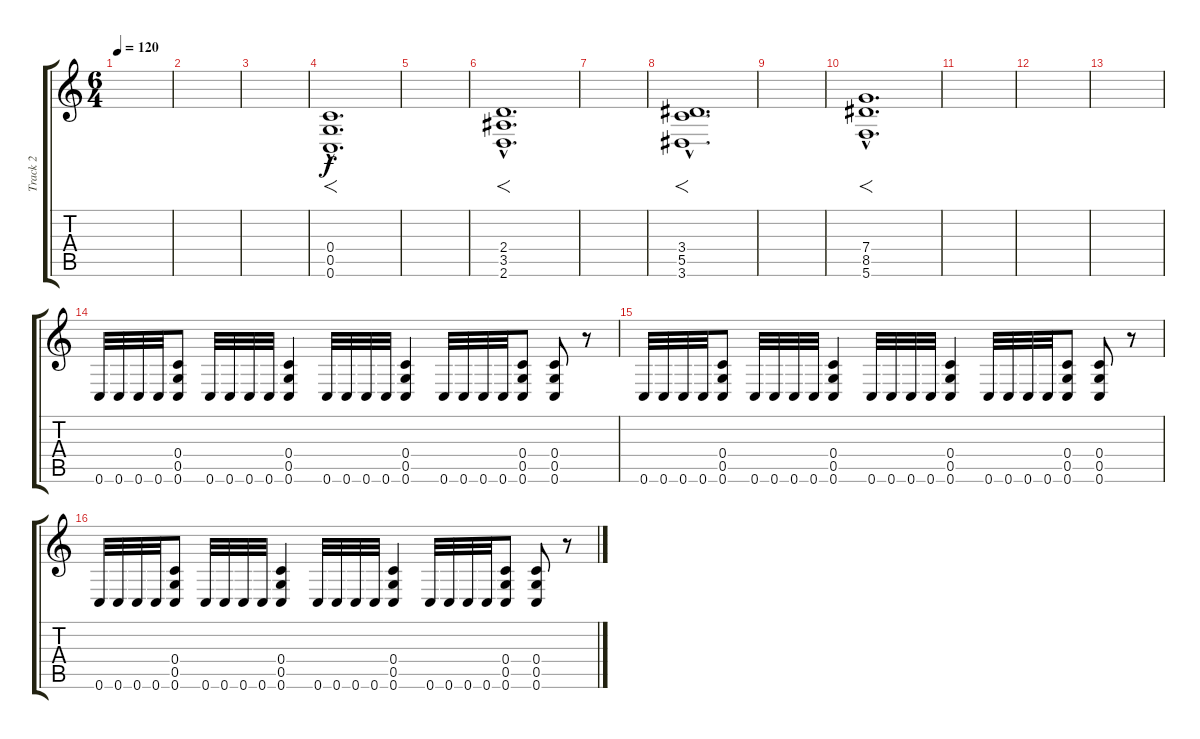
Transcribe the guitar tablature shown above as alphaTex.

\track ("Track 2" "Track 2") {instrument overdrivenguitar}
\staff {score tabs}
\tuning (D4 A3 F3 C3 G2 C2) {hide}
\ts (6 4)
\tempo 120
\clef g2
\ks c
|
|
|
(0.4{hac} 0.5{hac} 0.6{hac}).1{f d} |
|
(2.4{hac} 3.5{hac} 2.6{hac}).1{f d} |
|
(3.4{hac} 5.5{hac} 3.6{hac}).1{f d} |
|
(7.4{hac} 8.5{hac} 5.6{hac}).1{f d} |
|
|
|
0.6.32 0.6.32 0.6.32 0.6.32 (0.4 0.5 0.6).8 0.6.32 0.6.32 0.6.32 0.6.32 (0.4 0.5 0.6).4 0.6.32 0.6.32 0.6.32 0.6.32 (0.4 0.5 0.6).4 0.6.32 0.6.32 0.6.32 0.6.32 (0.4 0.5 0.6).8 (0.4 0.5 0.6).8 r.8 |
0.6.32 0.6.32 0.6.32 0.6.32 (0.4 0.5 0.6).8 0.6.32 0.6.32 0.6.32 0.6.32 (0.4 0.5 0.6).4 0.6.32 0.6.32 0.6.32 0.6.32 (0.4 0.5 0.6).4 0.6.32 0.6.32 0.6.32 0.6.32 (0.4 0.5 0.6).8 (0.4 0.5 0.6).8 r.8 |
0.6.32 0.6.32 0.6.32 0.6.32 (0.4 0.5 0.6).8 0.6.32 0.6.32 0.6.32 0.6.32 (0.4 0.5 0.6).4 0.6.32 0.6.32 0.6.32 0.6.32 (0.4 0.5 0.6).4 0.6.32 0.6.32 0.6.32 0.6.32 (0.4 0.5 0.6).8 (0.4 0.5 0.6).8 r.8
